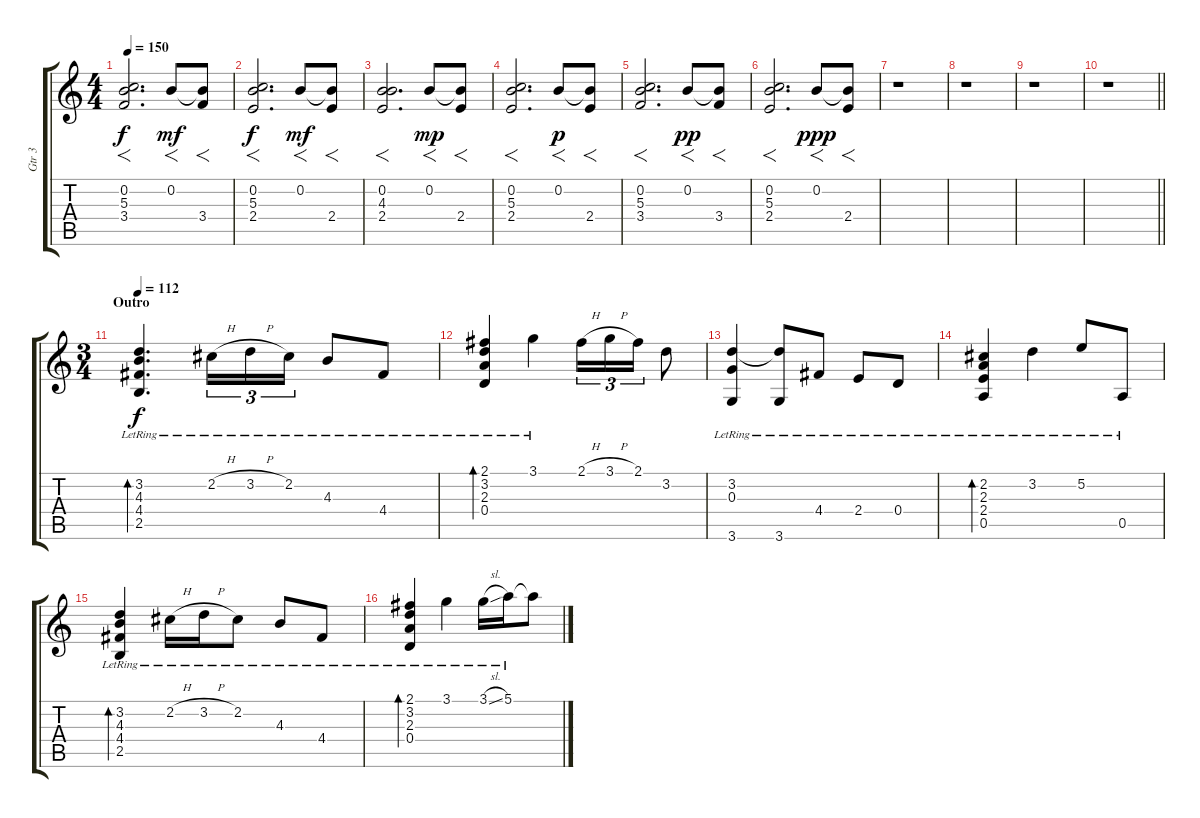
\track ("Gtr 3" "Gtr 3") {instrument acousticguitarnylon}
\staff {score tabs}
\tuning (E4 B3 G3 D3 A2 E2) {hide}
\ts (4 4)
\tempo 150
\clef g2
\ks c
(0.2 5.3 3.4).2{f d dy f} 0.2.8{f dy mf} (0.2{t} 3.4).8{f} |
(0.2 5.3 2.4).2{f d dy f} 0.2.8{f dy mf} (0.2{t} 2.4).8{f} |
(0.2 4.3 2.4).2{f d} 0.2.8{f dy mp} (0.2{t} 2.4).8{f} |
(0.2 5.3 2.4).2{f d} 0.2.8{f dy p} (0.2{t} 2.4).8{f} |
(0.2 5.3 3.4).2{f d} 0.2.8{f dy pp} (0.2{t} 3.4).8{f} |
(0.2 5.3 2.4).2{f d} 0.2.8{f dy ppp} (0.2{t} 2.4).8{f} |
r.1 |
r.1 |
r.1 |
\barLineRight lightlight
r.1 |
\ts (3 4)
\section ("" "Outro")
\tempo 112
(3.2{lr} 4.3{lr} 4.4{lr} 2.5{lr}).4{d bd 240 dy f} 2.2{h lr}.16{tu (3 2)} 3.2{h lr}.16{tu (3 2)} 2.2{lr}.16{tu (3 2)} 4.3{lr}.8 4.4{lr}.8 |
(2.1{lr} 3.2{lr} 2.3{lr} 0.4{lr}).4{bd 240} 3.1{lr}.4 2.1{h}.16{tu (3 2)} 3.1{h}.16{tu (3 2)} 2.1.16{tu (3 2)} 3.2.8 |
(3.2{lr} 0.3{lr} 3.6{lr}).4 (3.2{t} 3.6{lr}).8 4.4{lr}.8 2.4{lr}.8 0.4{lr}.8 |
(2.2{lr} 2.3{lr} 2.4{lr} 0.5{lr}).4{bd 240} 3.2{lr}.4 5.2{lr}.8 0.5{lr}.8 |
(3.2{lr} 4.3{lr} 4.4{lr} 2.5{lr}).4{bd 240} 2.2{h lr}.16 3.2{h lr}.16 2.2{lr}.8 4.3{lr}.8 4.4{lr}.8 |
(2.1{lr} 3.2{lr} 2.3{lr} 0.4{lr}).4{bd 240} 3.1{lr}.4 3.1{sl lr}.16 5.1{lr}.16 5.1{t}.8
